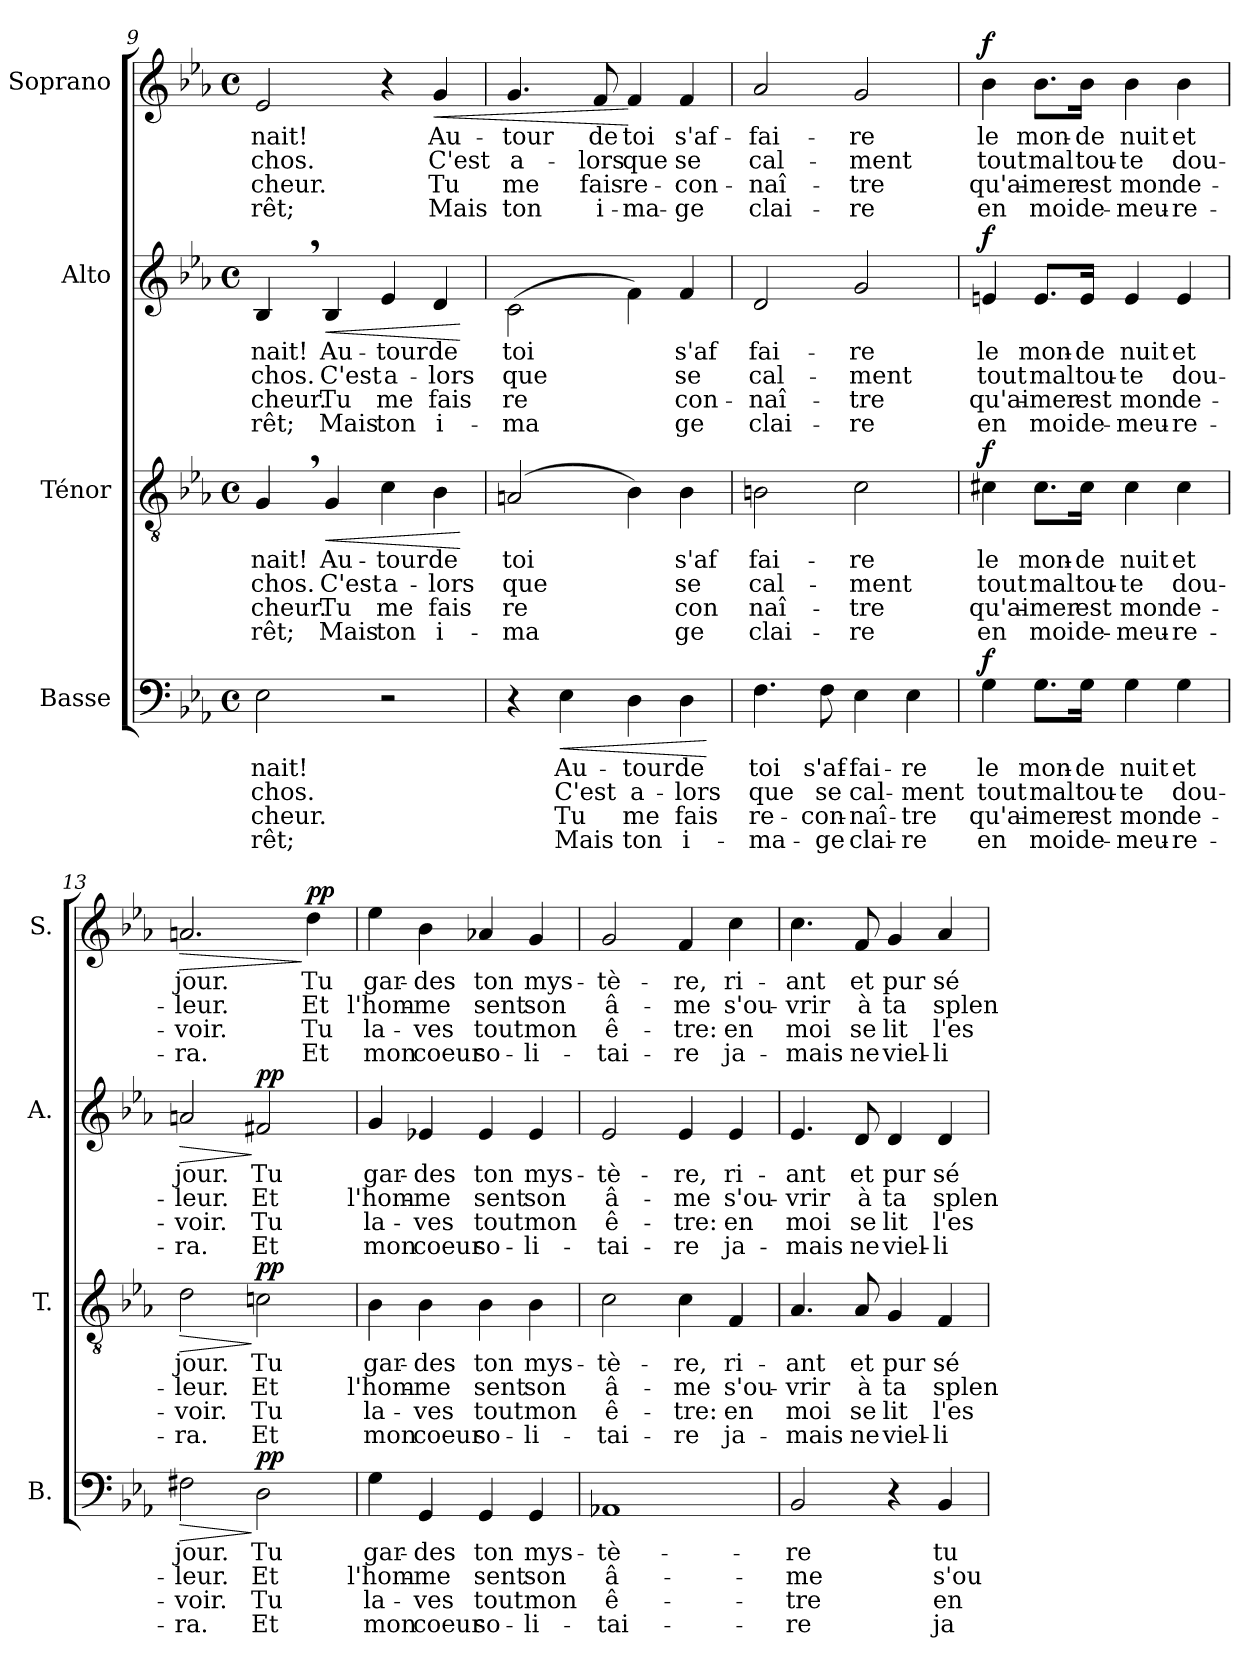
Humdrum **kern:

**kern	**text	**text	**text	**text	**dynam	**kern	**text	**text	**text	**text	**dynam	**kern	**text	**text	**text	**text	**dynam	**kern	**text	**text	**text	**text	**dynam
*part4	*part4	*part4	*part4	*part4	*part4	*part3	*part3	*part3	*part3	*part3	*part3	*part2	*part2	*part2	*part2	*part2	*part2	*part1	*part1	*part1	*part1	*part1	*part1
*staff4	*staff4	*staff4	*staff4	*staff4	*staff4	*staff3	*staff3	*staff3	*staff3	*staff3	*staff3	*staff2	*staff2	*staff2	*staff2	*staff2	*staff2	*staff1	*staff1	*staff1	*staff1	*staff1	*staff1
*I"Basse	*	*	*	*	*	*I"Ténor	*	*	*	*	*	*I"Alto	*	*	*	*	*	*I"Soprano	*	*	*	*	*
*I'B.	*	*	*	*	*	*I'T.	*	*	*	*	*	*I'A.	*	*	*	*	*	*I'S.	*	*	*	*	*
!!LO:LB:g=z
*clefF4	*	*	*	*	*	*clefGv2	*	*	*	*	*	*clefG2	*	*	*	*	*	*clefG2	*	*	*	*	*
*k[b-e-a-]	*	*	*	*	*	*k[b-e-a-]	*	*	*	*	*	*k[b-e-a-]	*	*	*	*	*	*k[b-e-a-]	*	*	*	*	*
*M4/4	*	*	*	*	*	*M4/4	*	*	*	*	*	*M4/4	*	*	*	*	*	*M4/4	*	*	*	*	*
*met(c)	*	*	*	*	*	*met(c)	*	*	*	*	*	*met(c)	*	*	*	*	*	*met(c)	*	*	*	*	*
=9	=9	=9	=9	=9	=9	=9	=9	=9	=9	=9	=9	=9	=9	=9	=9	=9	=9	=9	=9	=9	=9	=9	=9
!	!LO:LY:b	!LO:LY:b	!LO:LY:b	!LO:LY:b	!	!	!LO:LY:b	!LO:LY:b	!LO:LY:b	!LO:LY:b	!	!	!LO:LY:b	!LO:LY:b	!LO:LY:b	!LO:LY:b	!	!	!LO:LY:b	!LO:LY:b	!LO:LY:b	!LO:LY:b	!
2E-\	-nait!	-chos.	-cheur.	-rêt;	.	4G,/	-nait!	-chos.	-cheur.	-rêt;	.	4B-,/	-nait!	-chos.	-cheur.	-rêt;	.	2e-/	-nait!	-chos.	-cheur.	-rêt;	.
!	!	!	!	!	!	!	!LO:LY:b	!LO:LY:b	!LO:LY:b	!LO:LY:b	!LO:HP:b	!	!LO:LY:b	!LO:LY:b	!LO:LY:b	!LO:LY:b	!LO:HP:b	!	!	!	!	!	!
.	.	.	.	.	.	4G/	Au-	C'est	Tu	Mais	<	4B-/	Au-	C'est	Tu	Mais	<	.	.	.	.	.	.
!	!	!	!	!	!	!	!LO:LY:b	!LO:LY:b	!LO:LY:b	!LO:LY:b	!	!	!LO:LY:b	!LO:LY:b	!LO:LY:b	!LO:LY:b	!	!	!	!	!	!	!
2r	.	.	.	.	.	4c\	-tour	a-	me	ton	.	4e-/	-tour	a-	me	ton	.	4r	.	.	.	.	.
!	!	!	!	!	!	!	!LO:LY:b	!LO:LY:b	!LO:LY:b	!LO:LY:b	!	!	!LO:LY:b	!LO:LY:b	!LO:LY:b	!LO:LY:b	!	!	!LO:LY:b	!LO:LY:b	!LO:LY:b	!LO:LY:b	!LO:HP:b
.	.	.	.	.	.	4B-\	de	-lors	fais	i-	.	4d/	de	-lors	fais	i-	.	4g/	Au-	C'est	Tu	Mais	<
.	.	.	.	.	.	.	.	.	.	.	[	.	.	.	.	.	[	.	.	.	.	.	.
=10	=10	=10	=10	=10	=10	=10	=10	=10	=10	=10	=10	=10	=10	=10	=10	=10	=10	=10	=10	=10	=10	=10	=10
!	!	!	!	!	!	!	!LO:LY:b	!LO:LY:b	!LO:LY:b	!LO:LY:b	!	!	!LO:LY:b	!LO:LY:b	!LO:LY:b	!LO:LY:b	!	!	!LO:LY:b	!LO:LY:b	!LO:LY:b	!LO:LY:b	!
4r	.	.	.	.	.	(2An/	toi	-que	re	-ma	.	(2c\	toi	que	re	-ma	.	4.g/	-tour	a-	me	ton	.
!	!LO:LY:b	!LO:LY:b	!LO:LY:b	!LO:LY:b	!LO:HP:b	!	!	!	!	!	!	!	!	!	!	!	!	!	!	!	!	!	!
4E-\	-Au-	C'est	Tu	Mais	<	.	.	.	.	.	.	.	.	.	.	.	.	.	.	.	.	.	.
!	!	!	!	!	!	!	!	!	!	!	!	!	!	!	!	!	!	!	!LO:LY:b	!LO:LY:b	!LO:LY:b	!LO:LY:b	!
.	.	.	.	.	.	.	.	.	.	.	.	.	.	.	.	.	.	8f/	de	-lors	fais	i-	.
!	!LO:LY:b	!LO:LY:b	!LO:LY:b	!LO:LY:b	!	!	!	!	!	!	!	!	!	!	!	!	!	!	!LO:LY:b	!LO:LY:b	!LO:LY:b	!LO:LY:b	!
4D\	-tour	a-	me	ton	.	4B-\)	.	.	.	.	.	4f\)	.	.	.	.	.	4f/	toi	que	re-	-ma-	[
!	!LO:LY:b	!LO:LY:b	!LO:LY:b	!LO:LY:b	!	!	!LO:LY:b	!LO:LY:b	!LO:LY:b	!LO:LY:b	!	!	!LO:LY:b	!LO:LY:b	!LO:LY:b	!LO:LY:b	!	!	!LO:LY:b	!LO:LY:b	!LO:LY:b	!LO:LY:b	!
4D\	de	-lors	fais	i-	.	4B-\	s'af	se	con	ge	.	4f/	s'af	se	con-	ge	.	4f/	s'af-	se	-con-	-ge	.
.	.	.	.	.	[	.	.	.	.	.	.	.	.	.	.	.	.	.	.	.	.	.	.
=11	=11	=11	=11	=11	=11	=11	=11	=11	=11	=11	=11	=11	=11	=11	=11	=11	=11	=11	=11	=11	=11	=11	=11
!	!LO:LY:b	!LO:LY:b	!LO:LY:b	!LO:LY:b	!	!	!LO:LY:b	!LO:LY:b	!LO:LY:b	!LO:LY:b	!	!	!LO:LY:b	!LO:LY:b	!LO:LY:b	!LO:LY:b	!	!	!LO:LY:b	!LO:LY:b	!LO:LY:b	!LO:LY:b	!
4.F\	toi	que	re-	-ma-	.	2Bn\	-fai-	cal-	-naî-	clai-	.	2d/	-fai-	cal-	-naî-	clai-	.	2a-/	-fai-	cal-	-naî-	clai-	.
!	!LO:LY:b	!LO:LY:b	!LO:LY:b	!LO:LY:b	!	!	!	!	!	!	!	!	!	!	!	!	!	!	!	!	!	!	!
8F\	s'af-	se	-con-	-ge	.	.	.	.	.	.	.	.	.	.	.	.	.	.	.	.	.	.	.
!	!LO:LY:b	!LO:LY:b	!LO:LY:b	!LO:LY:b	!	!	!LO:LY:b	!LO:LY:b	!LO:LY:b	!LO:LY:b	!	!	!LO:LY:b	!LO:LY:b	!LO:LY:b	!LO:LY:b	!	!	!LO:LY:b	!LO:LY:b	!LO:LY:b	!LO:LY:b	!
4E-\	-fai-	cal-	-naî-	clai-	.	2c\	-re	-ment	-tre	-re	.	2g/	-re	-ment	-tre	-re	.	2g/	-re	-ment	-tre	-re	.
!	!LO:LY:b	!LO:LY:b	!LO:LY:b	!LO:LY:b	!	!	!	!	!	!	!	!	!	!	!	!	!	!	!	!	!	!	!
4E-\	-re	-ment	-tre	-re	.	.	.	.	.	.	.	.	.	.	.	.	.	.	.	.	.	.	.
=12	=12	=12	=12	=12	=12	=12	=12	=12	=12	=12	=12	=12	=12	=12	=12	=12	=12	=12	=12	=12	=12	=12	=12
!	!LO:LY:b	!LO:LY:b	!LO:LY:b	!LO:LY:b	!LO:DY:a	!	!LO:LY:b	!LO:LY:b	!LO:LY:b	!LO:LY:b	!LO:DY:a	!	!LO:LY:b	!LO:LY:b	!LO:LY:b	!LO:LY:b	!LO:DY:a	!	!LO:LY:b	!LO:LY:b	!LO:LY:b	!LO:LY:b	!LO:DY:a
4G\	le	tout	qu'ai-	en	f	4c#X\	le	tout	qu'ai-	en	f	4en/	le	tout	qu'ai-	en	f	4b-\	le	tout	qu'ai-	en	f
!	!LO:LY:b	!LO:LY:b	!LO:LY:b	!LO:LY:b	!	!	!LO:LY:b	!LO:LY:b	!LO:LY:b	!LO:LY:b	!	!	!LO:LY:b	!LO:LY:b	!LO:LY:b	!LO:LY:b	!	!	!LO:LY:b	!LO:LY:b	!LO:LY:b	!LO:LY:b	!
8.G\L	mon-	mal	-mer	moi	.	8.c#\L	mon-	mal	-mer	moi	.	8.e/L	mon-	mal	-mer	moi	.	8.b-\L	mon-	mal	-mer	moi	.
!	!LO:LY:b	!LO:LY:b	!LO:LY:b	!LO:LY:b	!	!	!LO:LY:b	!LO:LY:b	!LO:LY:b	!LO:LY:b	!	!	!LO:LY:b	!LO:LY:b	!LO:LY:b	!LO:LY:b	!	!	!LO:LY:b	!LO:LY:b	!LO:LY:b	!LO:LY:b	!
16G\Jk	-de	tou-	est	de-	.	16c#\Jk	-de	tou-	est	de-	.	16e/Jk	-de	tou-	est	de-	.	16b-\Jk	-de	tou-	est	de-	.
!	!LO:LY:b	!LO:LY:b	!LO:LY:b	!LO:LY:b	!	!	!LO:LY:b	!LO:LY:b	!LO:LY:b	!LO:LY:b	!	!	!LO:LY:b	!LO:LY:b	!LO:LY:b	!LO:LY:b	!	!	!LO:LY:b	!LO:LY:b	!LO:LY:b	!LO:LY:b	!
4G\	nuit	-te	mon	-meu-	.	4c#\	nuit	-te	mon	-meu-	.	4e/	nuit	-te	mon	-meu-	.	4b-\	nuit	-te	mon	-meu-	.
!	!LO:LY:b	!LO:LY:b	!LO:LY:b	!LO:LY:b	!	!	!LO:LY:b	!LO:LY:b	!LO:LY:b	!LO:LY:b	!	!	!LO:LY:b	!LO:LY:b	!LO:LY:b	!LO:LY:b	!	!	!LO:LY:b	!LO:LY:b	!LO:LY:b	!LO:LY:b	!
4G\	et	dou-	de-	-re-	.	4c#\	et	dou-	de-	-re-	.	4e/	et	dou-	de-	-re-	.	4b-\	et	dou-	de-	-re-	.
!!LO:PB:g=z
=13	=13	=13	=13	=13	=13	=13	=13	=13	=13	=13	=13	=13	=13	=13	=13	=13	=13	=13	=13	=13	=13	=13	=13
!	!LO:LY:b	!LO:LY:b	!LO:LY:b	!LO:LY:b	!LO:HP:b	!	!LO:LY:b	!LO:LY:b	!LO:LY:b	!LO:LY:b	!LO:HP:b	!	!LO:LY:b	!LO:LY:b	!LO:LY:b	!LO:LY:b	!LO:HP:b	!	!LO:LY:b	!LO:LY:b	!LO:LY:b	!LO:LY:b	!LO:HP:b
2F#X\	jour.	-leur.	-voir.	-ra.	>	2d\	jour.	-leur.	-voir.	-ra.	>	2an/	jour.	-leur.	-voir.	-ra.	>	2.an/	jour.	-leur.	-voir.	-ra.	>
!	!LO:LY:b	!LO:LY:b	!LO:LY:b	!LO:LY:b	!LO:DY:n=1:a	!	!LO:LY:b	!LO:LY:b	!LO:LY:b	!LO:LY:b	!LO:DY:n=1:a	!	!LO:LY:b	!LO:LY:b	!LO:LY:b	!LO:LY:b	!LO:DY:n=1:a	!	!	!	!	!	!
2D\	Tu	Et	Tu	Et	] pp	2cn\	Tu	Et	Tu	Et	] pp	2f#X/	Tu	Et	Tu	Et	] pp	.	.	.	.	.	.
!	!	!	!	!	!	!	!	!	!	!	!	!	!	!	!	!	!	!	!LO:LY:b	!LO:LY:b	!LO:LY:b	!LO:LY:b	!LO:DY:n=1:a
.	.	.	.	.	.	.	.	.	.	.	.	.	.	.	.	.	.	4dd\	Tu	Et	Tu	Et	] pp
=14	=14	=14	=14	=14	=14	=14	=14	=14	=14	=14	=14	=14	=14	=14	=14	=14	=14	=14	=14	=14	=14	=14	=14
!	!LO:LY:b	!LO:LY:b	!LO:LY:b	!LO:LY:b	!	!	!LO:LY:b	!LO:LY:b	!LO:LY:b	!LO:LY:b	!	!	!LO:LY:b	!LO:LY:b	!LO:LY:b	!LO:LY:b	!	!	!LO:LY:b	!LO:LY:b	!LO:LY:b	!LO:LY:b	!
4G\	gar-	l'hom-	la-	mon	.	4B-\	gar-	l'hom-	la-	mon	.	4g/	gar-	l'hom-	la-	mon	.	4ee-\	gar-	l'hom-	la-	mon	.
!	!LO:LY:b	!LO:LY:b	!LO:LY:b	!LO:LY:b	!	!	!LO:LY:b	!LO:LY:b	!LO:LY:b	!LO:LY:b	!	!	!LO:LY:b	!LO:LY:b	!LO:LY:b	!LO:LY:b	!	!	!LO:LY:b	!LO:LY:b	!LO:LY:b	!LO:LY:b	!
4GG/	-des	-me	-ves	coeur	.	4B-\	-des	-me	-ves	coeur	.	4e-X/	-des	-me	-ves	coeur	.	4b-\	-des	-me	-ves	coeur	.
!	!LO:LY:b	!LO:LY:b	!LO:LY:b	!LO:LY:b	!	!	!LO:LY:b	!LO:LY:b	!LO:LY:b	!LO:LY:b	!	!	!LO:LY:b	!LO:LY:b	!LO:LY:b	!LO:LY:b	!	!	!LO:LY:b	!LO:LY:b	!LO:LY:b	!LO:LY:b	!
4GG/	ton	sent	tout	so-	.	4B-\	ton	sent	tout	so-	.	4e-/	ton	sent	tout	so-	.	4a-X/	ton	sent	tout	so-	.
!	!LO:LY:b	!LO:LY:b	!LO:LY:b	!LO:LY:b	!	!	!LO:LY:b	!LO:LY:b	!LO:LY:b	!LO:LY:b	!	!	!LO:LY:b	!LO:LY:b	!LO:LY:b	!LO:LY:b	!	!	!LO:LY:b	!LO:LY:b	!LO:LY:b	!LO:LY:b	!
4GG/	mys-	son	mon	-li-	.	4B-\	mys-	son	mon	-li-	.	4e-/	mys-	son	mon	-li-	.	4g/	mys-	son	mon	-li-	.
=15	=15	=15	=15	=15	=15	=15	=15	=15	=15	=15	=15	=15	=15	=15	=15	=15	=15	=15	=15	=15	=15	=15	=15
!	!LO:LY:b	!LO:LY:b	!LO:LY:b	!LO:LY:b	!	!	!LO:LY:b	!LO:LY:b	!LO:LY:b	!LO:LY:b	!	!	!LO:LY:b	!LO:LY:b	!LO:LY:b	!LO:LY:b	!	!	!LO:LY:b	!LO:LY:b	!LO:LY:b	!LO:LY:b	!
1AA-X	-tè-	â-	-ê-	-tai-	.	2c\	-tè-	â-	ê-	-tai-	.	2e-/	-tè-	â-	ê-	-tai-	.	2g/	-tè-	â-	ê-	-tai-	.
!	!	!	!	!	!	!	!LO:LY:b	!LO:LY:b	!LO:LY:b	!LO:LY:b	!	!	!LO:LY:b	!LO:LY:b	!LO:LY:b	!LO:LY:b	!	!	!LO:LY:b	!LO:LY:b	!LO:LY:b	!LO:LY:b	!
.	.	.	.	.	.	4c\	-re,	-me	-tre:	-re	.	4e-/	-re,	-me	-tre:	-re	.	4f/	-re,	-me	-tre:	-re	.
!	!	!	!	!	!	!	!LO:LY:b	!LO:LY:b	!LO:LY:b	!LO:LY:b	!	!	!LO:LY:b	!LO:LY:b	!LO:LY:b	!LO:LY:b	!	!	!LO:LY:b	!LO:LY:b	!LO:LY:b	!LO:LY:b	!
.	.	.	.	.	.	4F/	ri-	s'ou-	en	ja-	.	4e-/	ri-	s'ou-	en	ja-	.	4cc\	ri-	s'ou-	en	ja-	.
=16	=16	=16	=16	=16	=16	=16	=16	=16	=16	=16	=16	=16	=16	=16	=16	=16	=16	=16	=16	=16	=16	=16	=16
!	!LO:LY:b	!LO:LY:b	!LO:LY:b	!LO:LY:b	!	!	!LO:LY:b	!LO:LY:b	!LO:LY:b	!LO:LY:b	!	!	!LO:LY:b	!LO:LY:b	!LO:LY:b	!LO:LY:b	!	!	!LO:LY:b	!LO:LY:b	!LO:LY:b	!LO:LY:b	!
2BB-/	-re	-me	-tre	-re	.	4.A-/	-ant	-vrir	moi	-mais	.	4.e-/	-ant	-vrir	moi	-mais	.	4.cc\	-ant	-vrir	moi	-mais	.
!	!	!	!	!	!	!	!LO:LY:b	!LO:LY:b	!LO:LY:b	!LO:LY:b	!	!	!LO:LY:b	!LO:LY:b	!LO:LY:b	!LO:LY:b	!	!	!LO:LY:b	!LO:LY:b	!LO:LY:b	!LO:LY:b	!
.	.	.	.	.	.	8A-/	et	à	se	ne	.	8d/	et	à	se	ne	.	8f/	et	à	se	ne	.
!	!	!	!	!	!	!	!LO:LY:b	!LO:LY:b	!LO:LY:b	!LO:LY:b	!	!	!LO:LY:b	!LO:LY:b	!LO:LY:b	!LO:LY:b	!	!	!LO:LY:b	!LO:LY:b	!LO:LY:b	!LO:LY:b	!
4r	.	.	.	.	.	4G/	pur	ta	lit	viel-	.	4d/	pur	ta	lit	viel-	.	4g/	pur	ta	lit	viel-	.
!	!LO:LY:b	!LO:LY:b	!LO:LY:b	!LO:LY:b	!	!	!LO:LY:b	!LO:LY:b	!LO:LY:b	!LO:LY:b	!	!	!LO:LY:b	!LO:LY:b	!LO:LY:b	!LO:LY:b	!	!	!LO:LY:b	!LO:LY:b	!LO:LY:b	!LO:LY:b	!
4BB-/	tu	s'ou-	en	ja-	.	4F/	sé-	splen-	l'es-	-li-	.	4d/	sé-	splen-	l'es-	-li-	.	4a-/	sé-	splen-	l'es-	-li-	.
=	=	=	=	=	=	=	=	=	=	=	=	=	=	=	=	=	=	=	=	=	=	=	=
*-	*-	*-	*-	*-	*-	*-	*-	*-	*-	*-	*-	*-	*-	*-	*-	*-	*-	*-	*-	*-	*-	*-	*-
